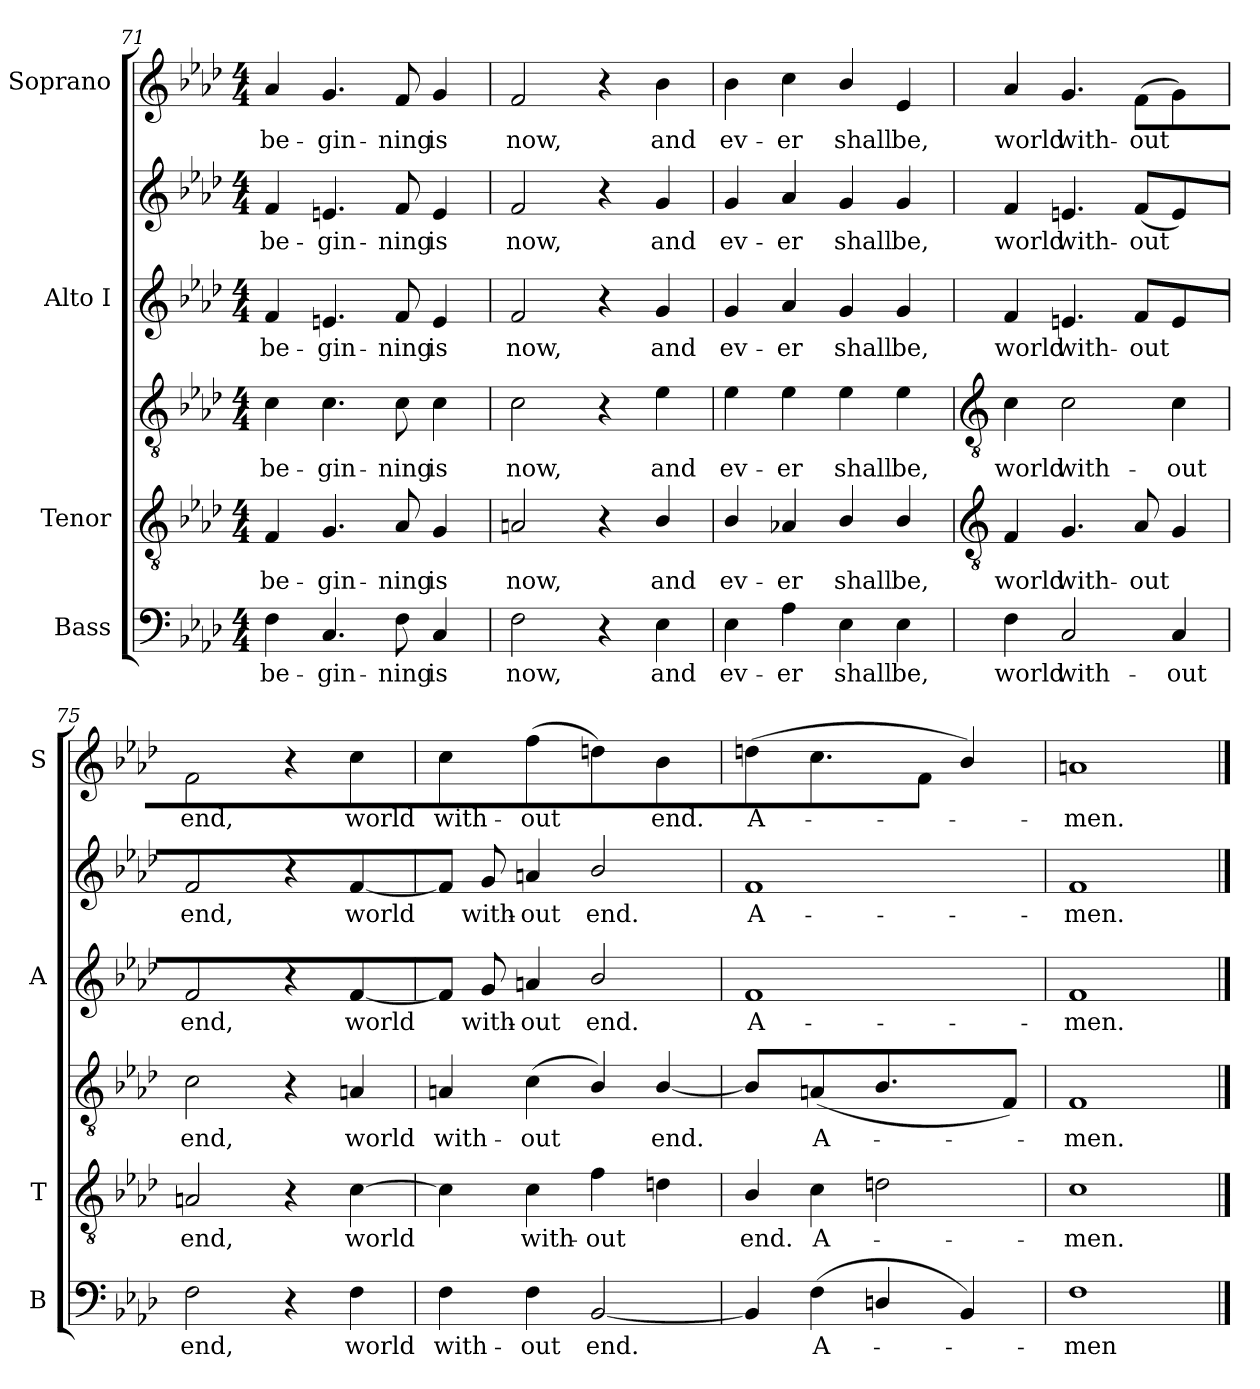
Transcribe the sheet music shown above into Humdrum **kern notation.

**kern	**text	**kern	**text	**kern	**text	**kern	**text	**kern	**text	**kern	**text
*part4	*part4	*part3	*part3	*part3	*part3	*part2	*part2	*part2	*part2	*part1	*part1
*staff6	*staff6	*staff5	*staff5	*staff4	*staff4	*staff3	*staff3	*staff2	*staff2	*staff1	*staff1
*I"Bass	*	*I"Tenor	*	*	*	*I"Alto I	*	*	*	*I"Soprano	*
*I'B	*	*I'T	*	*	*	*I'A	*	*	*	*I'S	*
*clefF4	*	*clefGv2	*	*clefGv2	*	*clefG2	*	*clefG2	*	*clefG2	*
*k[b-e-a-d-]	*	*k[b-e-a-d-]	*	*k[b-e-a-d-]	*	*k[b-e-a-d-]	*	*k[b-e-a-d-]	*	*k[b-e-a-d-]	*
*A-:	*	*A-:	*	*A-:	*	*A-:	*	*A-:	*	*A-:	*
*M4/4	*	*M4/4	*	*M4/4	*	*M4/4	*	*M4/4	*	*M4/4	*
=71	=71	=71	=71	=71	=71	=71	=71	=71	=71	=71	=71
!	!LO:LY:b	!	!LO:LY:b	!	!LO:LY:b	!	!LO:LY:b	!	!LO:LY:b	!	!LO:LY:b
4F	be-	4F	be-	4c	be-	4f	be-	4f	be-	4a-	be-
!	!LO:LY:b	!	!LO:LY:b	!	!LO:LY:b	!	!LO:LY:b	!	!LO:LY:b	!	!LO:LY:b
4.C	-gin-	4.G	-gin-	4.c	-gin-	4.en	-gin-	4.en	-gin-	4.g	-gin-
!	!LO:LY:b	!	!LO:LY:b	!	!LO:LY:b	!	!LO:LY:b	!	!LO:LY:b	!	!LO:LY:b
8F	-ning	8A-	-ning	8c	-ning	8f	-ning	8f	-ning	8f	-ning
!	!LO:LY:b	!	!LO:LY:b	!	!LO:LY:b	!	!LO:LY:b	!	!LO:LY:b	!	!LO:LY:b
4C	is	4G	is	4c	is	4e	is	4e	is	4g	is
=72	=72	=72	=72	=72	=72	=72	=72	=72	=72	=72	=72
!	!LO:LY:b	!	!LO:LY:b	!	!LO:LY:b	!	!LO:LY:b	!	!LO:LY:b	!	!LO:LY:b
2F	now,	2An	now,	2c	now,	2f	now,	2f	now,	2f	now,
4r	.	4r	.	4r	.	4r	.	4r	.	4r	.
!	!LO:LY:b	!	!LO:LY:b	!	!LO:LY:b	!	!LO:LY:b	!	!LO:LY:b	!	!LO:LY:b
4E-	and	4B-/	and	4e-	and	4g	and	4g	and	4b-	and
=73	=73	=73	=73	=73	=73	=73	=73	=73	=73	=73	=73
!	!LO:LY:b	!	!LO:LY:b	!	!LO:LY:b	!	!LO:LY:b	!	!LO:LY:b	!	!LO:LY:b
4E-	ev-	4B-/	ev-	4e-	ev-	4g	ev-	4g	ev-	4b-	ev-
!	!LO:LY:b	!	!LO:LY:b	!	!LO:LY:b	!	!LO:LY:b	!	!LO:LY:b	!	!LO:LY:b
4A-	-er	4A-X	-er	4e-	-er	4a-	-er	4a-	-er	4cc	-er
!	!LO:LY:b	!	!LO:LY:b	!	!LO:LY:b	!	!LO:LY:b	!	!LO:LY:b	!	!LO:LY:b
4E-	shall	4B-/	shall	4e-	shall	4g	shall	4g	shall	4b-/	shall
!	!LO:LY:b	!	!LO:LY:b	!	!LO:LY:b	!	!LO:LY:b	!	!LO:LY:b	!	!LO:LY:b
4E-	be,	4B-/	be,	4e-	be,	4g	be,	4g	be,	4e-	be,
!!LO:LB:g=z
=74	=74	=74	=74	=74	=74	=74	=74	=74	=74	=74	=74
*	*	*clefGv2	*	*clefGv2	*	*	*	*	*	*	*
!	!LO:LY:b	!	!LO:LY:b	!	!LO:LY:b	!	!LO:LY:b	!	!LO:LY:b	!	!LO:LY:b
4F	world	4F	world	4c	world	4f	world	4f	world	4a-	world
!	!LO:LY:b	!	!LO:LY:b	!	!LO:LY:b	!	!LO:LY:b	!	!LO:LY:b	!	!LO:LY:b
2C	with-	4.G	with-	2c	with-	4.en	with-	4.en	with-	4.g	with-
!	!	!	!LO:LY:b	!	!	!	!LO:LY:b	!	!LO:LY:b	!	!LO:LY:b
.	.	8A-L	-out	.	.	8fL	-out	(<8fL	-out	(<8fL	-out
!	!LO:LY:b	!	!	!	!LO:LY:b	!	!	!	!	!	!
4C	-out	4G	.	4c	-out	4e	.	4e)	.	4g)	.
=75	=75	=75	=75	=75	=75	=75	=75	=75	=75	=75	=75
!	!LO:LY:b	!	!LO:LY:b	!	!LO:LY:b	!	!LO:LY:b	!	!LO:LY:b	!	!LO:LY:b
2F	end,	2An	end,	2c	end,	2f	end,	2f	end,	2f	end,
4r	.	4r	.	4r	.	4r	.	4r	.	4r	.
!	!LO:LY:b	!	!LO:LY:b	!	!LO:LY:b	!	!LO:LY:b	!	!LO:LY:b	!	!LO:LY:b
4F	world	[4c	world	4An	world	[4f	world	[4f	world	4cc\	world
=76	=76	=76	=76	=76	=76	=76	=76	=76	=76	=76	=76
!	!LO:LY:b	!	!	!	!LO:LY:b	!	!	!	!	!	!LO:LY:b
4F	with-	4c]	.	4An	with-	8fJ]	.	8fJ]	.	4cc\	with-
!	!	!	!	!	!	!	!LO:LY:b	!	!LO:LY:b	!	!
.	.	.	.	.	.	8g	with-	8g	with-	.	.
!	!LO:LY:b	!	!LO:LY:b	!	!LO:LY:b	!	!LO:LY:b	!	!LO:LY:b	!	!LO:LY:b
4F	-out	4c	with-	(<4c\	-out	4an	-out	4an	-out	(>4ff	-out
!	!LO:LY:b	!	!LO:LY:b	!	!	!	!LO:LY:b	!	!LO:LY:b	!	!
[2BB-	end.	4f	-out	4B-/)	.	2b-/	end.	2b-/	end.	4ddn)	.
!	!	!	!	!	!LO:LY:b	!	!	!	!	!	!LO:LY:b
.	.	4dn	.	[4B-/	end.	.	.	.	.	4b-/	end.
=77	=77	=77	=77	=77	=77	=77	=77	=77	=77	=77	=77
!	!	!	!LO:LY:b	!	!	!	!LO:LY:b	!	!LO:LY:b	!	!LO:LY:b
4BB-]	.	4B-/	end.	4B-/]	.	1f	A-	1f	A-	(>4ddn	A-
!	!LO:LY:b	!	!LO:LY:b	!	!LO:LY:b	!	!	!	!	!	!
(<4F	A-	4c	A-	(<4An	A-	.	.	.	.	4.cc	.
4Dn/	.	2dn	.	4.B-/	.	.	.	.	.	.	.
.	.	.	.	.	.	.	.	.	.	8fJ	.
4BB-)	.	.	.	.	.	.	.	.	.	4b-/)	.
.	.	.	.	8FJ)	.	.	.	.	.	.	.
=78	=78	=78	=78	=78	=78	=78	=78	=78	=78	=78	=78
!	!LO:LY:b	!	!LO:LY:b	!	!LO:LY:b	!	!LO:LY:b	!	!LO:LY:b	!	!LO:LY:b
1F	men	1c	men.	1F	men.	1f	-men.	1f	-men.	1an	men.
==	==	==	==	==	==	==	==	==	==	==	==
*-	*-	*-	*-	*-	*-	*-	*-	*-	*-	*-	*-
